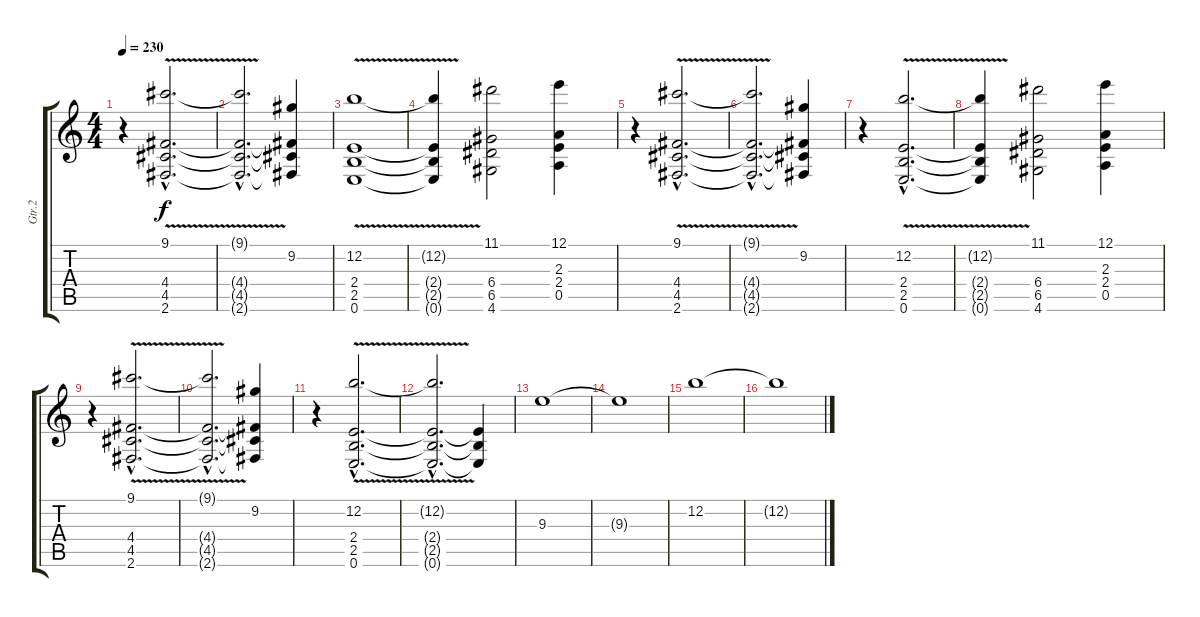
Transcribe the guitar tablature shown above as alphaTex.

\track ("Gtr.2" "Gtr.2") {instrument distortionguitar}
\staff {score tabs}
\tuning (E4 B3 G3 D3 A2 E2) {hide}
\ts (4 4)
\tempo 230
\clef g2
\ks c
r.4{dy f} (9.1{v hac} 4.4{hac} 4.5{hac} 2.6{hac}).2{d} |
(9.1{hac t} 4.4{hac t} 4.5{hac t} 2.6{hac t}).2{d} (9.2 4.4{t} 4.5{t} 2.6{t}).4 |
(12.2{v} 2.4 2.5 0.6).1 |
(12.2{t} 2.4{t} 2.5{t} 0.6{t}).4 (11.1 6.4 6.5 4.6).2 (12.1 2.3 2.4 0.5).4 |
r.4 (9.1{v hac} 4.4{hac} 4.5{hac} 2.6{hac}).2{d} |
(9.1{hac t} 4.4{hac t} 4.5{hac t} 2.6{hac t}).2{d} (9.2 4.4{t} 4.5{t} 2.6{t}).4 |
r.4 (12.2{v hac} 2.4{hac} 2.5{hac} 0.6{hac}).2{d} |
(12.2{t} 2.4{t} 2.5{t} 0.6{t}).4 (11.1 6.4 6.5 4.6).2 (12.1 2.3 2.4 0.5).4 |
r.4 (9.1{v hac} 4.4{hac} 4.5{hac} 2.6{hac}).2{d} |
(9.1{hac t} 4.4{hac t} 4.5{hac t} 2.6{hac t}).2{d} (9.2 4.4{t} 4.5{t} 2.6{t}).4 |
r.4 (12.2{v hac} 2.4{hac} 2.5{hac} 0.6{hac}).2{d} |
(12.2{hac t} 2.4{hac t} 2.5{hac t} 0.6{hac t}).2{d} (2.4{t} 2.5{t} 0.6{t}).4 |
9.3.1 |
9.3{t}.1 |
12.2.1 |
12.2{t}.1
